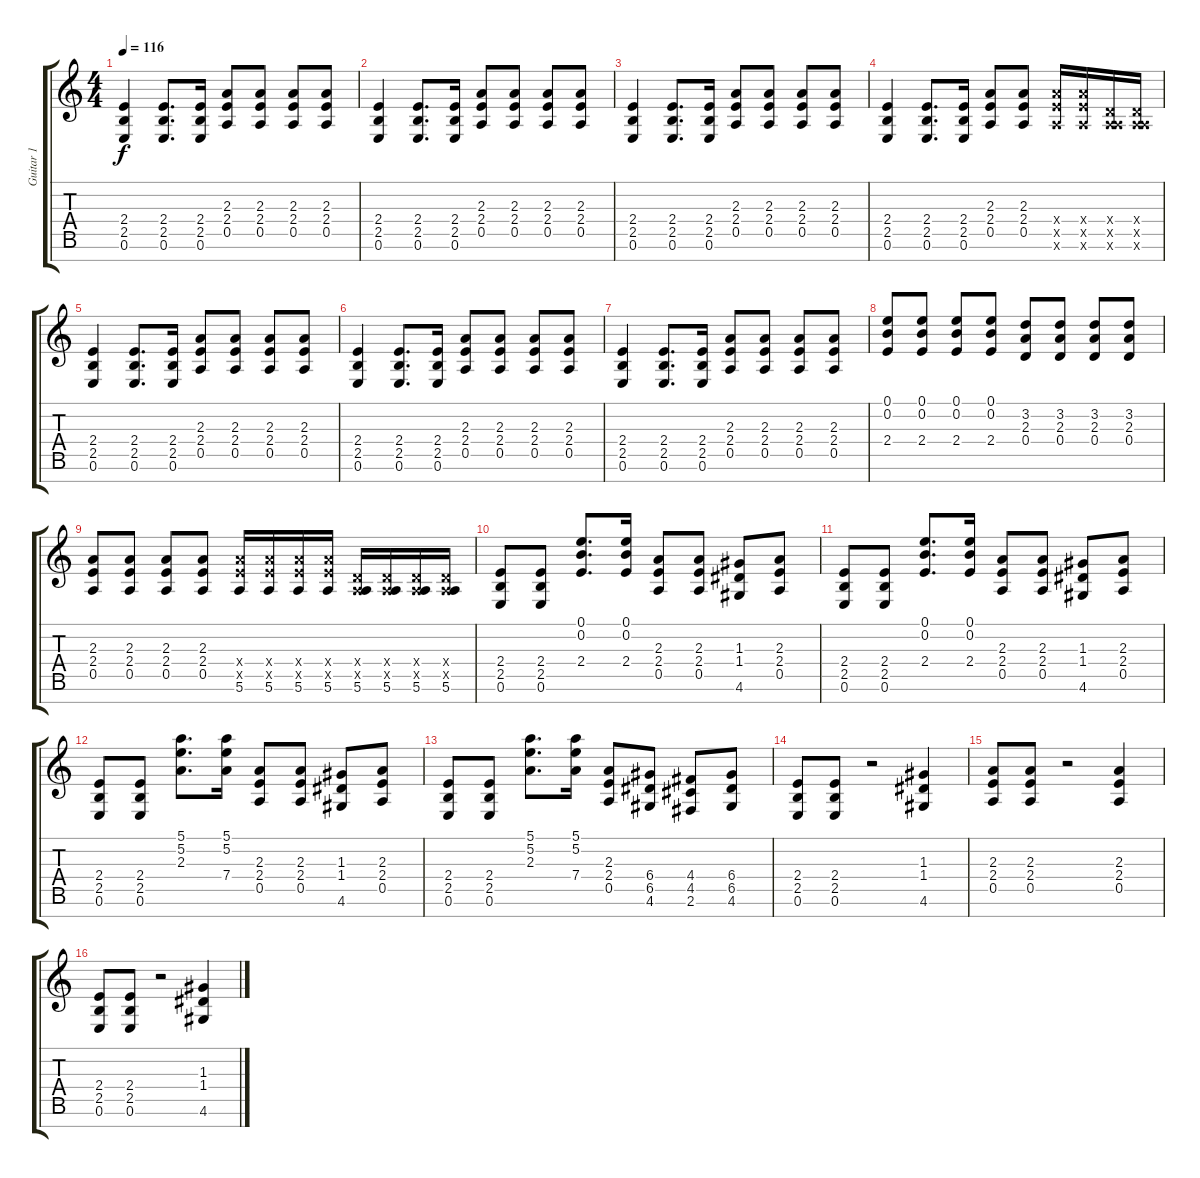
\track ("Guitar 1" "Guitar 1") {instrument electricguitarclean}
\staff {score tabs}
\tuning (E4 B3 G3 D3 A2 E2 B1) {hide}
\ts (4 4)
\tempo 116
\clef g2
\ks c
(2.4 2.5 0.6).4{dy f} (2.4 2.5 0.6).8{d} (2.4 2.5 0.6).16 (2.3 2.4 0.5).8 (2.3 2.4 0.5).8 (2.3 2.4 0.5).8 (2.3 2.4 0.5).8 |
(2.4 2.5 0.6).4 (2.4 2.5 0.6).8{d} (2.4 2.5 0.6).16 (2.3 2.4 0.5).8 (2.3 2.4 0.5).8 (2.3 2.4 0.5).8 (2.3 2.4 0.5).8 |
(2.4 2.5 0.6).4 (2.4 2.5 0.6).8{d} (2.4 2.5 0.6).16 (2.3 2.4 0.5).8 (2.3 2.4 0.5).8 (2.3 2.4 0.5).8 (2.3 2.4 0.5).8 |
(2.4 2.5 0.6).4 (2.4 2.5 0.6).8{d} (2.4 2.5 0.6).16 (2.3 2.4 0.5).8 (2.3 2.4 0.5).8 (7.4{x} 7.5{x} 5.6{x}).16 (7.4{x} 7.5{x} 5.6{x}).16 (0.4{x} 0.5{x} 5.6{x}).16 (0.4{x} 0.5{x} 5.6{x}).16 |
(2.4 2.5 0.6).4 (2.4 2.5 0.6).8{d} (2.4 2.5 0.6).16 (2.3 2.4 0.5).8 (2.3 2.4 0.5).8 (2.3 2.4 0.5).8 (2.3 2.4 0.5).8 |
(2.4 2.5 0.6).4 (2.4 2.5 0.6).8{d} (2.4 2.5 0.6).16 (2.3 2.4 0.5).8 (2.3 2.4 0.5).8 (2.3 2.4 0.5).8 (2.3 2.4 0.5).8 |
(2.4 2.5 0.6).4 (2.4 2.5 0.6).8{d} (2.4 2.5 0.6).16 (2.3 2.4 0.5).8 (2.3 2.4 0.5).8 (2.3 2.4 0.5).8 (2.3 2.4 0.5).8 |
(0.1 0.2 2.4).8 (0.1 0.2 2.4).8 (0.1 0.2 2.4).8 (0.1 0.2 2.4).8 (3.2 2.3 0.4).8 (3.2 2.3 0.4).8 (3.2 2.3 0.4).8 (3.2 2.3 0.4).8 |
(2.3 2.4 0.5).8 (2.3 2.4 0.5).8 (2.3 2.4 0.5).8 (2.3 2.4 0.5).8 (7.4{x} 7.5{x} 5.6).16 (7.4{x} 7.5{x} 5.6).16 (7.4{x} 7.5{x} 5.6).16 (7.4{x} 7.5{x} 5.6).16 (0.4{x} 0.5{x} 5.6).16 (0.4{x} 0.5{x} 5.6).16 (0.4{x} 0.5{x} 5.6).16 (0.4{x} 0.5{x} 5.6).16 |
(2.4 2.5 0.6).8 (2.4 2.5 0.6).8 (0.1 0.2 2.4).8{d} (0.1 0.2 2.4).16 (2.3 2.4 0.5).8 (2.3 2.4 0.5).8 (1.3 1.4 4.6).8 (2.3 2.4 0.5).8 |
(2.4 2.5 0.6).8 (2.4 2.5 0.6).8 (0.1 0.2 2.4).8{d} (0.1 0.2 2.4).16 (2.3 2.4 0.5).8 (2.3 2.4 0.5).8 (1.3 1.4 4.6).8 (2.3 2.4 0.5).8 |
(2.4 2.5 0.6).8 (2.4 2.5 0.6).8 (5.1 5.2 2.3).8{d} (5.1 5.2 7.4).16 (2.3 2.4 0.5).8 (2.3 2.4 0.5).8 (1.3 1.4 4.6).8 (2.3 2.4 0.5).8 |
(2.4 2.5 0.6).8 (2.4 2.5 0.6).8 (5.1 5.2 2.3).8{d} (5.1 5.2 7.4).16 (2.3 2.4 0.5).8 (6.4 6.5 4.6).8 (4.4 4.5 2.6).8 (6.4 6.5 4.6).8 |
(2.4 2.5 0.6).8 (2.4 2.5 0.6).8 r.2 (1.3 1.4 4.6).4 |
(2.3 2.4 0.5).8 (2.3 2.4 0.5).8 r.2 (2.3 2.4 0.5).4 |
(2.4 2.5 0.6).8 (2.4 2.5 0.6).8 r.2 (1.3 1.4 4.6).4
